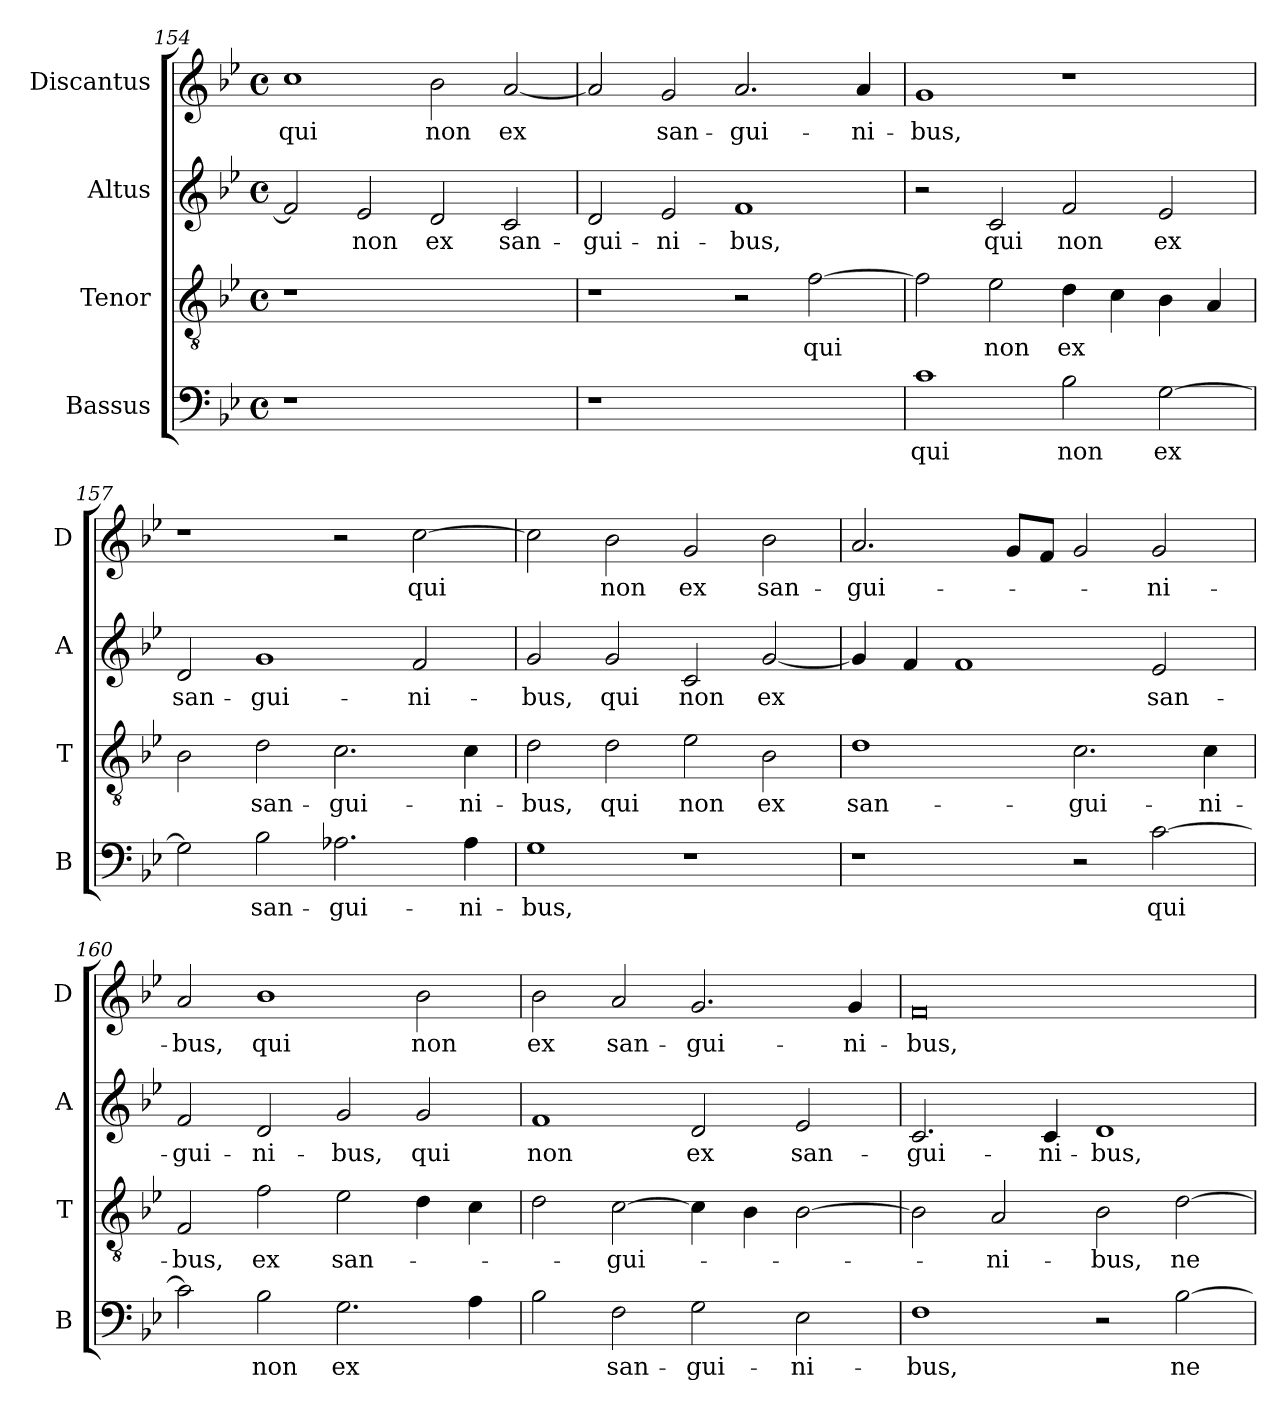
**kern	**text	**kern	**text	**kern	**text	**kern	**text
*part4	*part4	*part3	*part3	*part2	*part2	*part1	*part1
*staff4	*staff4	*staff3	*staff3	*staff2	*staff2	*staff1	*staff1
*I"Bassus	*	*I"Tenor	*	*I"Altus	*	*I"Discantus	*
*I'B	*	*I'T	*	*I'A	*	*I'D	*
*clefF4	*	*clefGv2	*	*clefG2	*	*clefG2	*
*k[b-e-]	*	*k[b-e-]	*	*k[b-e-]	*	*k[b-e-]	*
*B-:	*	*B-:	*	*B-:	*	*B-:	*
*M4/4	*	*M4/4	*	*M4/4	*	*M4/4	*
*met(c)	*	*met(c)	*	*met(c)	*	*met(c)	*
=154	=154	=154	=154	=154	=154	=154	=154
!	!	!	!	!	!	!	!LO:LY:b
1r	.	1r	.	2f/]	.	1cc	qui
!	!	!	!	!	!LO:LY:b	!	!
.	.	.	.	2e-/	non	.	.
!	!	!	!	!	!LO:LY:b	!	!LO:LY:b
1ryy	.	1ryy	.	2d/	ex	2b-\	non
!	!	!	!	!	!LO:LY:b	!	!LO:LY:b
.	.	.	.	2c/	san-	[2a/	ex
=155	=155	=155	=155	=155	=155	=155	=155
!	!	!	!	!	!LO:LY:b	!	!
1r	.	1r	.	2d/	-gui-	2a/]	.
!	!	!	!	!	!LO:LY:b	!	!LO:LY:b
.	.	.	.	2e-/	-ni-	2g/	san-
!	!	!	!	!	!LO:LY:b	!	!LO:LY:b
1ryy	.	2r	.	1f	-bus,	2.a/	-gui-
!	!	!	!LO:LY:b	!	!	!	!
.	.	[2f\	qui	.	.	.	.
!	!	!	!	!	!	!	!LO:LY:b
.	.	.	.	.	.	4a/	-ni-
=156	=156	=156	=156	=156	=156	=156	=156
!	!LO:LY:b	!	!	!	!	!	!LO:LY:b
1c	qui	2f\]	.	2r	.	1g	-bus,
!	!	!	!LO:LY:b	!	!LO:LY:b	!	!
.	.	2e-\	non	2c/	qui	.	.
!	!LO:LY:b	!	!LO:LY:b	!	!LO:LY:b	!	!
2B-\	non	4d\	ex	2f/	non	1r	.
.	.	4c\	.	.	.	.	.
!	!LO:LY:b	!	!	!	!LO:LY:b	!	!
[2G\	ex	4B-\	.	2e-/	ex	.	.
.	.	4A/	.	.	.	.	.
=157	=157	=157	=157	=157	=157	=157	=157
!	!	!	!	!	!LO:LY:b	!	!
2G\]	.	2B-\	.	2d/	san-	1r	.
!	!LO:LY:b	!	!LO:LY:b	!	!LO:LY:b	!	!
2B-\	san-	2d\	san-	1g	-gui-	.	.
!	!LO:LY:b	!	!LO:LY:b	!	!	!	!
2.A-X\	-gui-	2.c\	-gui-	.	.	2r	.
!	!	!	!	!	!LO:LY:b	!	!LO:LY:b
.	.	.	.	2f/	-ni-	[2cc\	qui
!	!LO:LY:b	!	!LO:LY:b	!	!	!	!
4A-\	-ni-	4c\	-ni-	.	.	.	.
!!LO:LB:g=z
=158	=158	=158	=158	=158	=158	=158	=158
!	!LO:LY:b	!	!LO:LY:b	!	!LO:LY:b	!	!
1G	-bus,	2d\	-bus,	2g/	-bus,	2cc\]	.
!	!	!	!LO:LY:b	!	!LO:LY:b	!	!LO:LY:b
.	.	2d\	qui	2g/	qui	2b-\	non
!	!	!	!LO:LY:b	!	!LO:LY:b	!	!LO:LY:b
1r	.	2e-\	non	2c/	non	2g/	ex
!	!	!	!LO:LY:b	!	!LO:LY:b	!	!LO:LY:b
.	.	2B-\	ex	[2g/	ex	2b-\	san-
=159	=159	=159	=159	=159	=159	=159	=159
!	!	!	!LO:LY:b	!	!	!	!LO:LY:b
1r	.	1d	san-	4g/]	.	2.a/	-gui-
.	.	.	.	4f/	.	.	.
.	.	.	.	1f	.	.	.
.	.	.	.	.	.	8g/L	.
.	.	.	.	.	.	8f/J	.
!	!	!	!LO:LY:b	!	!	!	!
2r	.	2.c\	-gui-	.	.	2g/	.
!	!LO:LY:b	!	!	!	!LO:LY:b	!	!LO:LY:b
[2c\	qui	.	.	2e-/	san-	2g/	-ni-
!	!	!	!LO:LY:b	!	!	!	!
.	.	4c\	-ni-	.	.	.	.
=160	=160	=160	=160	=160	=160	=160	=160
!	!	!	!LO:LY:b	!	!LO:LY:b	!	!LO:LY:b
2c\]	.	2F/	-bus,	2f/	-gui-	2a/	-bus,
!	!LO:LY:b	!	!LO:LY:b	!	!LO:LY:b	!	!LO:LY:b
2B-\	non	2f\	ex	2d/	-ni-	1b-	qui
!	!LO:LY:b	!	!LO:LY:b	!	!LO:LY:b	!	!
2.G\	ex	2e-\	san-	2g/	-bus,	.	.
!	!	!	!	!	!LO:LY:b	!	!LO:LY:b
.	.	4d\	.	2g/	qui	2b-\	non
4A\	.	4c\	.	.	.	.	.
=161	=161	=161	=161	=161	=161	=161	=161
!	!	!	!	!	!LO:LY:b	!	!LO:LY:b
2B-\	.	2d\	.	1f	non	2b-\	ex
!	!LO:LY:b	!	!LO:LY:b	!	!	!	!LO:LY:b
2F\	san-	[2c\	-gui-	.	.	2a/	san-
!	!LO:LY:b	!	!	!	!LO:LY:b	!	!LO:LY:b
2G\	-gui-	4c\]	.	2d/	ex	2.g/	-gui-
.	.	4B-\	.	.	.	.	.
!	!LO:LY:b	!	!	!	!LO:LY:b	!	!
2E-\	-ni-	[2B-\	.	2e-/	san-	.	.
!	!	!	!	!	!	!	!LO:LY:b
.	.	.	.	.	.	4g/	-ni-
=162	=162	=162	=162	=162	=162	=162	=162
!	!LO:LY:b	!	!	!	!LO:LY:b	!	!LO:LY:b
1F	-bus,	2B-\]	.	2.c/	-gui-	0f	-bus,
!	!	!	!LO:LY:b	!	!	!	!
.	.	2A/	-ni-	.	.	.	.
!	!	!	!	!	!LO:LY:b	!	!
.	.	.	.	4c/	-ni-	.	.
!	!	!	!LO:LY:b	!	!LO:LY:b	!	!
2r	.	2B-\	-bus,	1d	-bus,	.	.
!	!LO:LY:b	!	!LO:LY:b	!	!	!	!
[2B-\	ne-	[2d\	ne-	.	.	.	.
=	=	=	=	=	=	=	=
*-	*-	*-	*-	*-	*-	*-	*-
